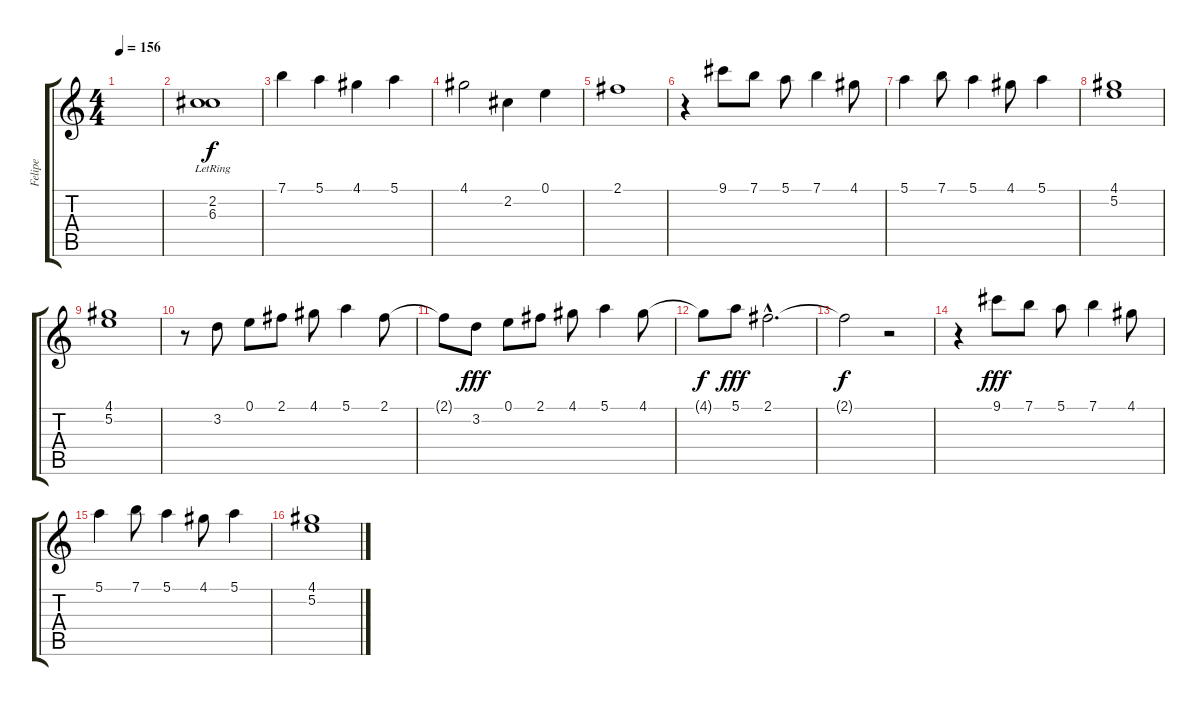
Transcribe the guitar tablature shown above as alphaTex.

\track ("Felipe" "Felipe") {instrument distortionguitar}
\staff {score tabs}
\tuning (E4 B3 G3 D3 A2 E2) {hide}
\ts (4 4)
\tempo 156
\clef g2
\ks c
|
(2.2{lr} 6.3{lr}).1 |
7.1.4 5.1.4 4.1.4 5.1.4 |
4.1.2 2.2.4 0.1.4 |
2.1.1 |
r.4 9.1.8 7.1.8 5.1.8 7.1.4 4.1.8 |
5.1.4 7.1.8 5.1.4 4.1.8 5.1.4 |
(4.1 5.2).1 |
(4.1 5.2).1 |
r.8 3.2.8 0.1.8 2.1.8 4.1.8 5.1.4 2.1.8 |
2.1{t}.8{dy f} 3.2.8{dy fff} 0.1.8 2.1.8 4.1.8 5.1.4 4.1.8 |
4.1{t}.8{dy f} 5.1.8{dy fff} 2.1{hac}.2{d} |
2.1{t}.2{dy f} r.2 |
r.4 9.1.8{dy fff} 7.1.8 5.1.8 7.1.4 4.1.8 |
5.1.4 7.1.8 5.1.4 4.1.8 5.1.4 |
(4.1 5.2).1
